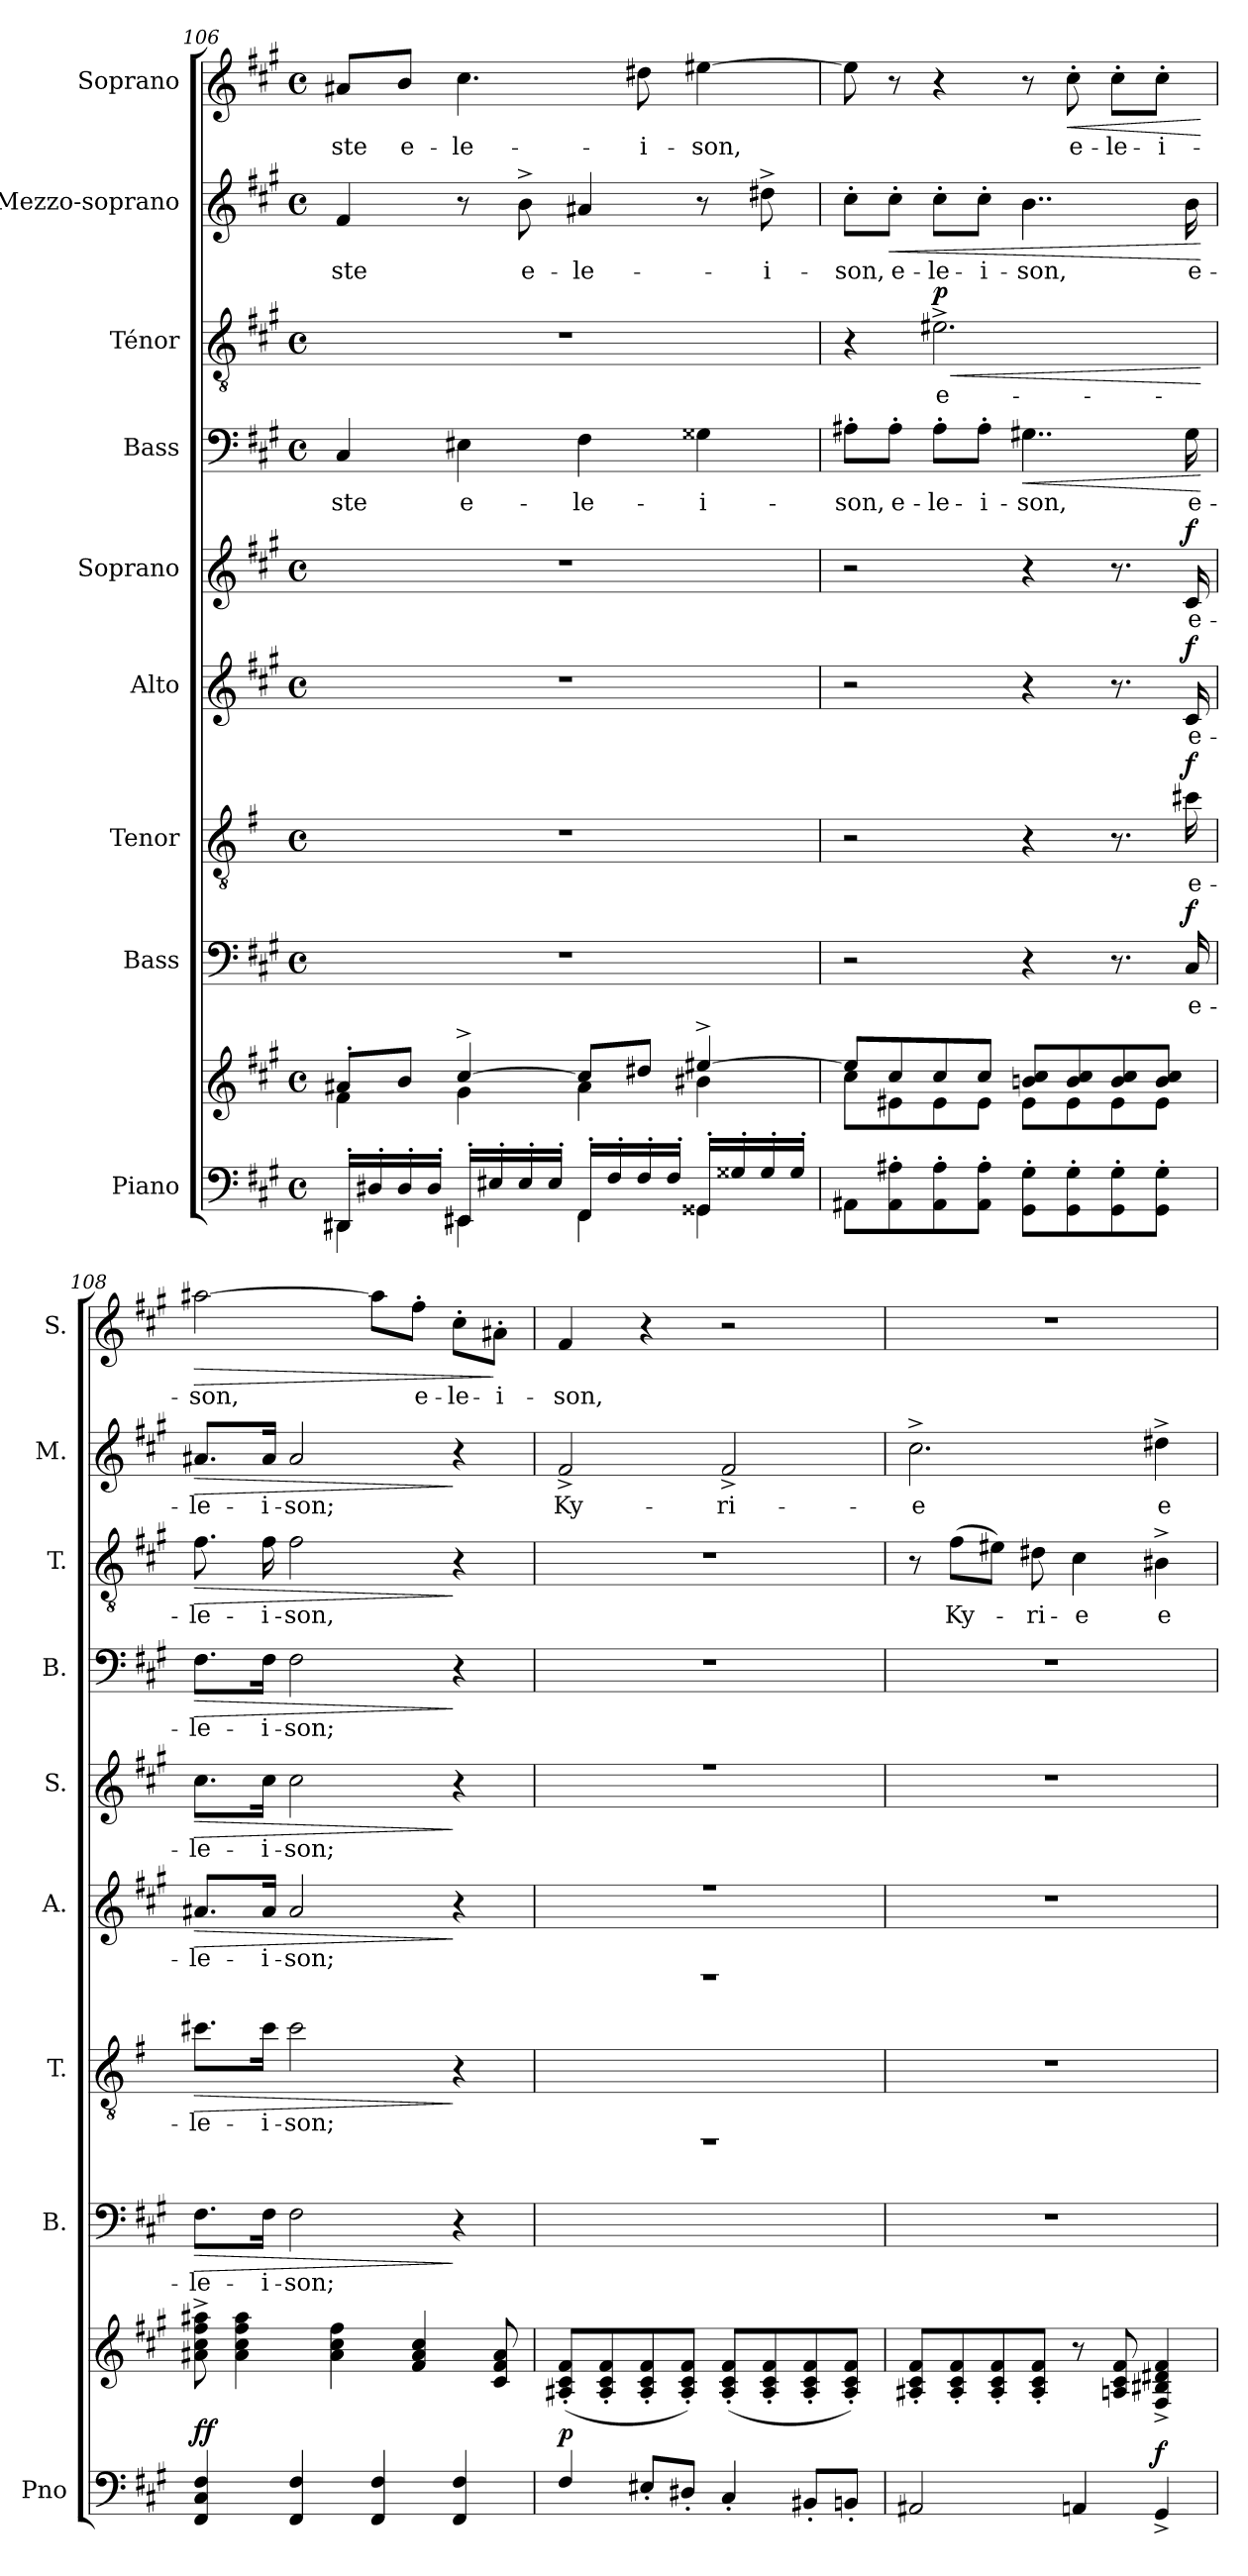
**kern	**kern	**dynam	**kern	**text	**dynam	**kern	**text	**dynam	**kern	**text	**dynam	**kern	**text	**dynam	**kern	**text	**dynam	**kern	**text	**dynam	**kern	**text	**dynam	**kern	**text	**dynam
*part9	*part9	*part9	*part8	*part8	*part8	*part7	*part7	*part7	*part6	*part6	*part6	*part5	*part5	*part5	*part4	*part4	*part4	*part3	*part3	*part3	*part2	*part2	*part2	*part1	*part1	*part1
*staff10	*staff9	*staff9/10	*staff8	*staff8	*staff8	*staff7	*staff7	*staff7	*staff6	*staff6	*staff6	*staff5	*staff5	*staff5	*staff4	*staff4	*staff4	*staff3	*staff3	*staff3	*staff2	*staff2	*staff2	*staff1	*staff1	*staff1
*I"Piano	*	*	*I"Bass	*	*	*I"Tenor	*	*	*I"Alto	*	*	*I"Soprano	*	*	*I"Bass	*	*	*I"Ténor	*	*	*I"Mezzo-soprano	*	*	*I"Soprano	*	*
*I'Pno	*	*	*I'B.	*	*	*I'T.	*	*	*I'A.	*	*	*I'S.	*	*	*I'B.	*	*	*I'T.	*	*	*I'M.	*	*	*I'S.	*	*
*clefF4	*clefG2	*	*clefF4	*	*	*clefGv2	*	*	*clefG2	*	*	*clefG2	*	*	*clefF4	*	*	*clefGv2	*	*	*clefG2	*	*	*clefG2	*	*
*	*	*	*	*	*	*ITrd8c14	*	*	*	*	*	*	*	*	*	*	*	*	*	*	*	*	*	*	*	*
*k[f#c#g#]	*k[f#c#g#]	*	*k[f#c#g#]	*	*	*k[f#]	*	*	*k[f#c#g#]	*	*	*k[f#c#g#]	*	*	*k[f#c#g#]	*	*	*k[f#c#g#]	*	*	*k[f#c#g#]	*	*	*k[f#c#g#]	*	*
*M4/4	*M4/4	*	*M4/4	*	*	*M4/4	*	*	*M4/4	*	*	*M4/4	*	*	*M4/4	*	*	*M4/4	*	*	*M4/4	*	*	*M4/4	*	*
*met(c)	*met(c)	*	*met(c)	*	*	*met(c)	*	*	*met(c)	*	*	*met(c)	*	*	*met(c)	*	*	*met(c)	*	*	*met(c)	*	*	*met(c)	*	*
=106	=106	=106	=106	=106	=106	=106	=106	=106	=106	=106	=106	=106	=106	=106	=106	=106	=106	=106	=106	=106	=106	=106	=106	=106	=106	=106
*^	*^	*	*	*	*	*	*	*	*	*	*	*	*	*	*	*	*	*	*	*	*	*	*	*	*	*
!	!	!	!	!	!	!	!	!	!	!	!	!	!	!	!	!	!	!LO:LY:b	!	!	!	!	!	!LO:LY:b	!	!	!LO:LY:b	!
16DD#X'/LL	4DD#\	8a#X'/L	4f#\	.	1r	.	.	1r	.	.	1r	.	.	1r	.	.	4C#/	-ste	.	1r	.	.	4f#/	-ste	.	8a#X/L	-ste	.
16D#X'/	.	.	.	.	.	.	.	.	.	.	.	.	.	.	.	.	.	.	.	.	.	.	.	.	.	.	.	.
!	!	!	!	!	!	!	!	!	!	!	!	!	!	!	!	!	!	!	!	!	!	!	!	!	!	!	!LO:LY:b	!
16D#'/	.	8b/J	.	.	.	.	.	.	.	.	.	.	.	.	.	.	.	.	.	.	.	.	.	.	.	8b/J	e-	.
16D#'/JJ	.	.	.	.	.	.	.	.	.	.	.	.	.	.	.	.	.	.	.	.	.	.	.	.	.	.	.	.
!	!	!	!	!	!	!	!	!	!	!	!	!	!	!	!	!	!	!LO:LY:b	!	!	!	!	!	!	!	!	!LO:LY:b	!
16EE#X'/LL	4EE#\	[4cc#^/	4g#\	.	.	.	.	.	.	.	.	.	.	.	.	.	4E#X\	e-	.	.	.	.	8r	.	.	4.cc#\	-le-	.
16E#X'/	.	.	.	.	.	.	.	.	.	.	.	.	.	.	.	.	.	.	.	.	.	.	.	.	.	.	.	.
!	!	!	!	!	!	!	!	!	!	!	!	!	!	!	!	!	!	!	!	!	!	!	!	!LO:LY:b	!	!	!	!
16E#'/	.	.	.	.	.	.	.	.	.	.	.	.	.	.	.	.	.	.	.	.	.	.	8b^\	e-	.	.	.	.
16E#'/JJ	.	.	.	.	.	.	.	.	.	.	.	.	.	.	.	.	.	.	.	.	.	.	.	.	.	.	.	.
!	!	!	!	!	!	!	!	!	!	!	!	!	!	!	!	!	!	!LO:LY:b	!	!	!	!	!	!LO:LY:b	!	!	!	!
16FF#'/LL	4FF#\	8cc#/L]	4a#\	.	.	.	.	.	.	.	.	.	.	.	.	.	4F#\	-le-	.	.	.	.	4a#X/	-le-	.	.	.	.
16F#'/	.	.	.	.	.	.	.	.	.	.	.	.	.	.	.	.	.	.	.	.	.	.	.	.	.	.	.	.
!	!	!	!	!	!	!	!	!	!	!	!	!	!	!	!	!	!	!	!	!	!	!	!	!	!	!	!LO:LY:b	!
16F#'/	.	8dd#X/J	.	.	.	.	.	.	.	.	.	.	.	.	.	.	.	.	.	.	.	.	.	.	.	8dd#X\	-i-	.
16F#'/JJ	.	.	.	.	.	.	.	.	.	.	.	.	.	.	.	.	.	.	.	.	.	.	.	.	.	.	.	.
!	!	!	!	!	!	!	!	!	!	!	!	!	!	!	!	!	!	!LO:LY:b	!	!	!	!	!	!	!	!	!LO:LY:b	!
16GG##X'/LL	4GG##\	[4ee#X^/	4b#X\	.	.	.	.	.	.	.	.	.	.	.	.	.	4G##X\	-i-	.	.	.	.	8r	.	.	[4ee#X\	-son,	.
16G##X'/	.	.	.	.	.	.	.	.	.	.	.	.	.	.	.	.	.	.	.	.	.	.	.	.	.	.	.	.
!	!	!	!	!	!	!	!	!	!	!	!	!	!	!	!	!	!	!	!	!	!	!	!	!LO:LY:b	!	!	!	!
16G##'/	.	.	.	.	.	.	.	.	.	.	.	.	.	.	.	.	.	.	.	.	.	.	8dd#X^\	-i-	.	.	.	.
16G##'/JJ	.	.	.	.	.	.	.	.	.	.	.	.	.	.	.	.	.	.	.	.	.	.	.	.	.	.	.	.
*v	*v	*	*	*	*	*	*	*	*	*	*	*	*	*	*	*	*	*	*	*	*	*	*	*	*	*	*	*
=107	=107	=107	=107	=107	=107	=107	=107	=107	=107	=107	=107	=107	=107	=107	=107	=107	=107	=107	=107	=107	=107	=107	=107	=107	=107	=107	=107
!	!	!	!	!	!	!	!	!	!	!	!	!	!	!	!	!	!LO:LY:b	!	!	!	!	!	!LO:LY:b	!	!	!	!
8AA#X\L	8ee#/L]	8cc#\L	.	2r	.	.	2r	.	.	2r	.	.	2r	.	.	8A#X'\L	-son,	.	4r	.	.	8cc#'\L	-son,	.	8ee#\]	.	.
!	!	!	!	!	!	!	!	!	!	!	!	!	!	!	!	!	!LO:LY:b	!	!	!	!	!	!LO:LY:b	!LO:HP:b	!	!	!
8AA#\' 8A#X\'	8cc#/	8e#X\	.	.	.	.	.	.	.	.	.	.	.	.	.	8A#'\J	e-	.	.	.	.	8cc#'\J	e-	<	8r	.	.
!	!	!	!	!	!	!	!	!	!	!	!	!	!	!	!	!	!LO:LY:b	!	!	!LO:LY:b	!LO:HP:b	!	!LO:LY:b	!	!	!	!
!	!	!	!	!	!	!	!	!	!	!	!	!	!	!	!	!	!	!	!	!	!LO:DY:n=1:a	!	!	!	!	!	!
8AA#\' 8A#\'	8cc#/	8e#\	.	.	.	.	.	.	.	.	.	.	.	.	.	8A#'\L	-le-	.	2.e#X^\	e-	< p	8cc#'\L	-le-	.	4r	.	.
!	!	!	!	!	!	!	!	!	!	!	!	!	!	!	!	!	!LO:LY:b	!	!	!	!	!	!LO:LY:b	!	!	!	!
8AA#\' 8A#\'J	8cc#/J	8e#\J	.	.	.	.	.	.	.	.	.	.	.	.	.	8A#'\J	-i-	.	.	.	.	8cc#'\J	-i-	.	.	.	.
!	!	!	!	!	!	!	!	!	!	!	!	!	!	!	!	!	!LO:LY:b	!LO:HP:b	!	!	!	!	!LO:LY:b	!	!	!	!
8GG#\' 8G#\'L	8bn/ 8cc#/L	8e#\L	.	4r	.	.	4r	.	.	4r	.	.	4r	.	.	4..G#X\	-son,	<	.	.	.	4..b\	-son,	.	8r	.	.
!	!	!	!	!	!	!	!	!	!	!	!	!	!	!	!	!	!	!	!	!	!	!	!	!	!	!LO:LY:b	!LO:HP:b
8GG#\' 8G#\'	8b/ 8cc#/	8e#\	.	.	.	.	.	.	.	.	.	.	.	.	.	.	.	.	.	.	.	.	.	.	8cc#'\	e-	<
!	!	!	!	!	!	!	!	!	!	!	!	!	!	!	!	!	!	!	!	!	!	!	!	!	!	!LO:LY:b	!
8GG#\' 8G#\'	8b/ 8cc#/	8e#\	.	8.r	.	.	8.r	.	.	8.r	.	.	8.r	.	.	.	.	.	.	.	.	.	.	.	8cc#'\L	-le-	.
!	!	!	!	!	!	!	!	!	!	!	!	!	!	!	!	!	!	!	!	!	!	!	!	!	!	!LO:LY:b	!
8GG#\' 8G#\'J	8b/ 8cc#/J	8e#\J	.	.	.	.	.	.	.	.	.	.	.	.	.	.	.	.	.	.	.	.	.	.	8cc#'\J	-i-	.
!	!	!	!	!	!LO:LY:b	!LO:DY:a	!	!LO:LY:b	!LO:DY:a	!	!LO:LY:b	!LO:DY:a	!	!LO:LY:b	!LO:DY:a	!	!LO:LY:b	!	!	!	!	!	!LO:LY:b	!	!	!	!
.	.	.	.	16C#/	e-	f	16c#Xi\	e-	f	16c#/	e-	f	16c#/	e-	f	16G#\	e-	.	.	.	.	16b\	e-	.	.	.	.
*	*v	*v	*	*	*	*	*	*	*	*	*	*	*	*	*	*	*	*	*	*	*	*	*	*	*	*	*
.	.	.	.	.	.	.	.	.	.	.	.	.	.	.	.	.	[	.	.	[	.	.	[	.	.	[
=108	=108	=108	=108	=108	=108	=108	=108	=108	=108	=108	=108	=108	=108	=108	=108	=108	=108	=108	=108	=108	=108	=108	=108	=108	=108	=108
!	!	!LO:DY:a=2	!	!LO:LY:b	!LO:HP:b	!	!LO:LY:b	!LO:HP:b	!	!LO:LY:b	!LO:HP:b	!	!LO:LY:b	!LO:HP:b	!	!LO:LY:b	!LO:HP:b	!	!LO:LY:b	!LO:HP:b	!	!LO:LY:b	!LO:HP:b	!	!LO:LY:b	!LO:HP:b
4FF#/ 4C#/ 4F#/	8a#X\^ 8cc#\^ 8ff#\^ 8aa#X\^	ff	8.F#\L	-le-	>	8.c#Xi\L	-le-	>	8.a#X/L	-le-	>	8.cc#\L	-le-	>	8.F#\L	-le-	>	8.f#\	-le-	>	8.a#X/L	-le-	>	[2aa#X\	-son,	>
.	4a#\ 4cc#\ 4ff#\ 4aa#\	.	.	.	.	.	.	.	.	.	.	.	.	.	.	.	.	.	.	.	.	.	.	.	.	.
!	!	!	!	!LO:LY:b	!	!	!LO:LY:b	!	!	!LO:LY:b	!	!	!LO:LY:b	!	!	!LO:LY:b	!	!	!LO:LY:b	!	!	!LO:LY:b	!	!	!	!
.	.	.	16F#\Jk	-i-	.	16c#i\Jk	-i-	.	16a#/Jk	-i-	.	16cc#\Jk	-i-	.	16F#\Jk	-i-	.	16f#\	-i-	.	16a#/Jk	-i-	.	.	.	.
!	!	!	!	!LO:LY:b	!	!	!LO:LY:b	!	!	!LO:LY:b	!	!	!LO:LY:b	!	!	!LO:LY:b	!	!	!LO:LY:b	!	!	!LO:LY:b	!	!	!	!
4FF#/ 4F#/	.	.	2F#\	-son;	.	2c#i\	-son;	.	2a#/	-son;	.	2cc#\	-son;	.	2F#\	-son;	.	2f#\	-son,	.	2a#/	-son;	.	.	.	.
.	4a#\ 4cc#\ 4ff#\	.	.	.	.	.	.	.	.	.	.	.	.	.	.	.	.	.	.	.	.	.	.	.	.	.
4FF#/ 4F#/	.	.	.	.	.	.	.	.	.	.	.	.	.	.	.	.	.	.	.	.	.	.	.	8aa#\L]	.	.
!	!	!	!	!	!	!	!	!	!	!	!	!	!	!	!	!	!	!	!	!	!	!	!	!	!LO:LY:b	!
.	4f#/ 4a#/ 4cc#/	.	.	.	.	.	.	.	.	.	.	.	.	.	.	.	.	.	.	.	.	.	.	8ff#'\J	e-	.
!	!	!	!	!	!	!	!	!	!	!	!	!	!	!	!	!	!	!	!	!	!	!	!	!	!LO:LY:b	!
4FF#/ 4F#/	.	.	4r	.	]	4r	.	]	4r	.	]	4r	.	]	4r	.	]	4r	.	]	4r	.	]	8cc#'\L	-le-	.
!	!	!	!	!	!	!	!	!	!	!	!	!	!	!	!	!	!	!	!	!	!	!	!	!	!LO:LY:b	!
.	8c#/ 8f#/ 8a#/	.	.	.	.	.	.	.	.	.	.	.	.	.	.	.	.	.	.	.	.	.	.	8a#X'\J	-i-	]
!!LO:PB:g=z
=109	=109	=109	=109	=109	=109	=109	=109	=109	=109	=109	=109	=109	=109	=109	=109	=109	=109	=109	=109	=109	=109	=109	=109	=109	=109	=109
*	*	*	*^	*	*	*^	*	*	*^	*	*	*^	*	*	*	*	*	*	*	*	*	*	*	*	*	*
!	!	!LO:DY:a=2	!	!	!	!	!	!	!	!	!	!	!	!	!	!	!	!	!	!	!	!	!	!	!	!LO:LY:b	!	!	!LO:LY:b	!
4F#/	(>8A#X/' 8c#/' 8f#/'L	p	1r	1ayy	.	.	1r	1aiyy	.	.	1r	1ayy	.	.	1r	1ayy	.	.	1r	.	.	1r	.	.	2f#^/	Ky-	.	4f#/	-son,	.
.	8A#/' 8c#/' 8f#/'	.	.	.	.	.	.	.	.	.	.	.	.	.	.	.	.	.	.	.	.	.	.	.	.	.	.	.	.	.
8E#X'/L	8A#/' 8c#/' 8f#/'	.	.	.	.	.	.	.	.	.	.	.	.	.	.	.	.	.	.	.	.	.	.	.	.	.	.	4r	.	.
8D#X'/J	8A#/' 8c#/' 8f#/'J)	.	.	.	.	.	.	.	.	.	.	.	.	.	.	.	.	.	.	.	.	.	.	.	.	.	.	.	.	.
!	!	!	!	!	!	!	!	!	!	!	!	!	!	!	!	!	!	!	!	!	!	!	!	!	!	!LO:LY:b	!	!	!	!
4C#'/	(>8A#/' 8c#/' 8f#/'L	.	.	.	.	.	.	.	.	.	.	.	.	.	.	.	.	.	.	.	.	.	.	.	2f#^/	-ri-	.	2r	.	.
.	8A#/' 8c#/' 8f#/'	.	.	.	.	.	.	.	.	.	.	.	.	.	.	.	.	.	.	.	.	.	.	.	.	.	.	.	.	.
8BB#X'/L	8A#/' 8c#/' 8f#/'	.	.	.	.	.	.	.	.	.	.	.	.	.	.	.	.	.	.	.	.	.	.	.	.	.	.	.	.	.
8BBn'/J	8A#/' 8c#/' 8f#/'J)	.	.	.	.	.	.	.	.	.	.	.	.	.	.	.	.	.	.	.	.	.	.	.	.	.	.	.	.	.
*	*	*	*v	*v	*	*	*	*	*	*	*v	*v	*	*	*v	*v	*	*	*	*	*	*	*	*	*	*	*	*	*	*
*	*	*	*	*	*	*v	*v	*	*	*	*	*	*	*	*	*	*	*	*	*	*	*	*	*	*	*	*
=110	=110	=110	=110	=110	=110	=110	=110	=110	=110	=110	=110	=110	=110	=110	=110	=110	=110	=110	=110	=110	=110	=110	=110	=110	=110	=110
!	!	!	!	!	!	!	!	!	!	!	!	!	!	!	!	!	!	!	!	!	!	!LO:LY:b	!	!	!	!
2AA#X/	8A#X/' 8c#/' 8f#/'L	.	1r	.	.	1r	.	.	1r	.	.	1r	.	.	1r	.	.	8r	.	.	2.cc#^\	-e	.	1r	.	.
!	!	!	!	!	!	!	!	!	!	!	!	!	!	!	!	!	!	!	!LO:LY:b	!	!	!	!	!	!	!
.	8A#/' 8c#/' 8f#/'	.	.	.	.	.	.	.	.	.	.	.	.	.	.	.	.	(8f#\L	Ky-	.	.	.	.	.	.	.
.	8A#/' 8c#/' 8f#/'	.	.	.	.	.	.	.	.	.	.	.	.	.	.	.	.	8e#X\J)	.	.	.	.	.	.	.	.
!	!	!	!	!	!	!	!	!	!	!	!	!	!	!	!	!	!	!	!LO:LY:b	!	!	!	!	!	!	!
.	8A#/' 8c#/' 8f#/'J	.	.	.	.	.	.	.	.	.	.	.	.	.	.	.	.	8d#X\	-ri-	.	.	.	.	.	.	.
!	!	!	!	!	!	!	!	!	!	!	!	!	!	!	!	!	!	!	!LO:LY:b	!	!	!	!	!	!	!
4AAn/	8r	.	.	.	.	.	.	.	.	.	.	.	.	.	.	.	.	4c#\	-e	.	.	.	.	.	.	.
.	8An/ 8c#/ 8f#/	.	.	.	.	.	.	.	.	.	.	.	.	.	.	.	.	.	.	.	.	.	.	.	.	.
!	!	!LO:DY:a=2	!	!	!	!	!	!	!	!	!	!	!	!	!	!	!	!	!LO:LY:b	!	!	!LO:LY:b	!	!	!	!
4GG#^/	4F#/^ 4B#X/^ 4d#X/^ 4f#/^	f	.	.	.	.	.	.	.	.	.	.	.	.	.	.	.	4B#X^\	e-	.	4dd#X^\	e-	.	.	.	.
=	=	=	=	=	=	=	=	=	=	=	=	=	=	=	=	=	=	=	=	=	=	=	=	=	=	=
*-	*-	*-	*-	*-	*-	*-	*-	*-	*-	*-	*-	*-	*-	*-	*-	*-	*-	*-	*-	*-	*-	*-	*-	*-	*-	*-
